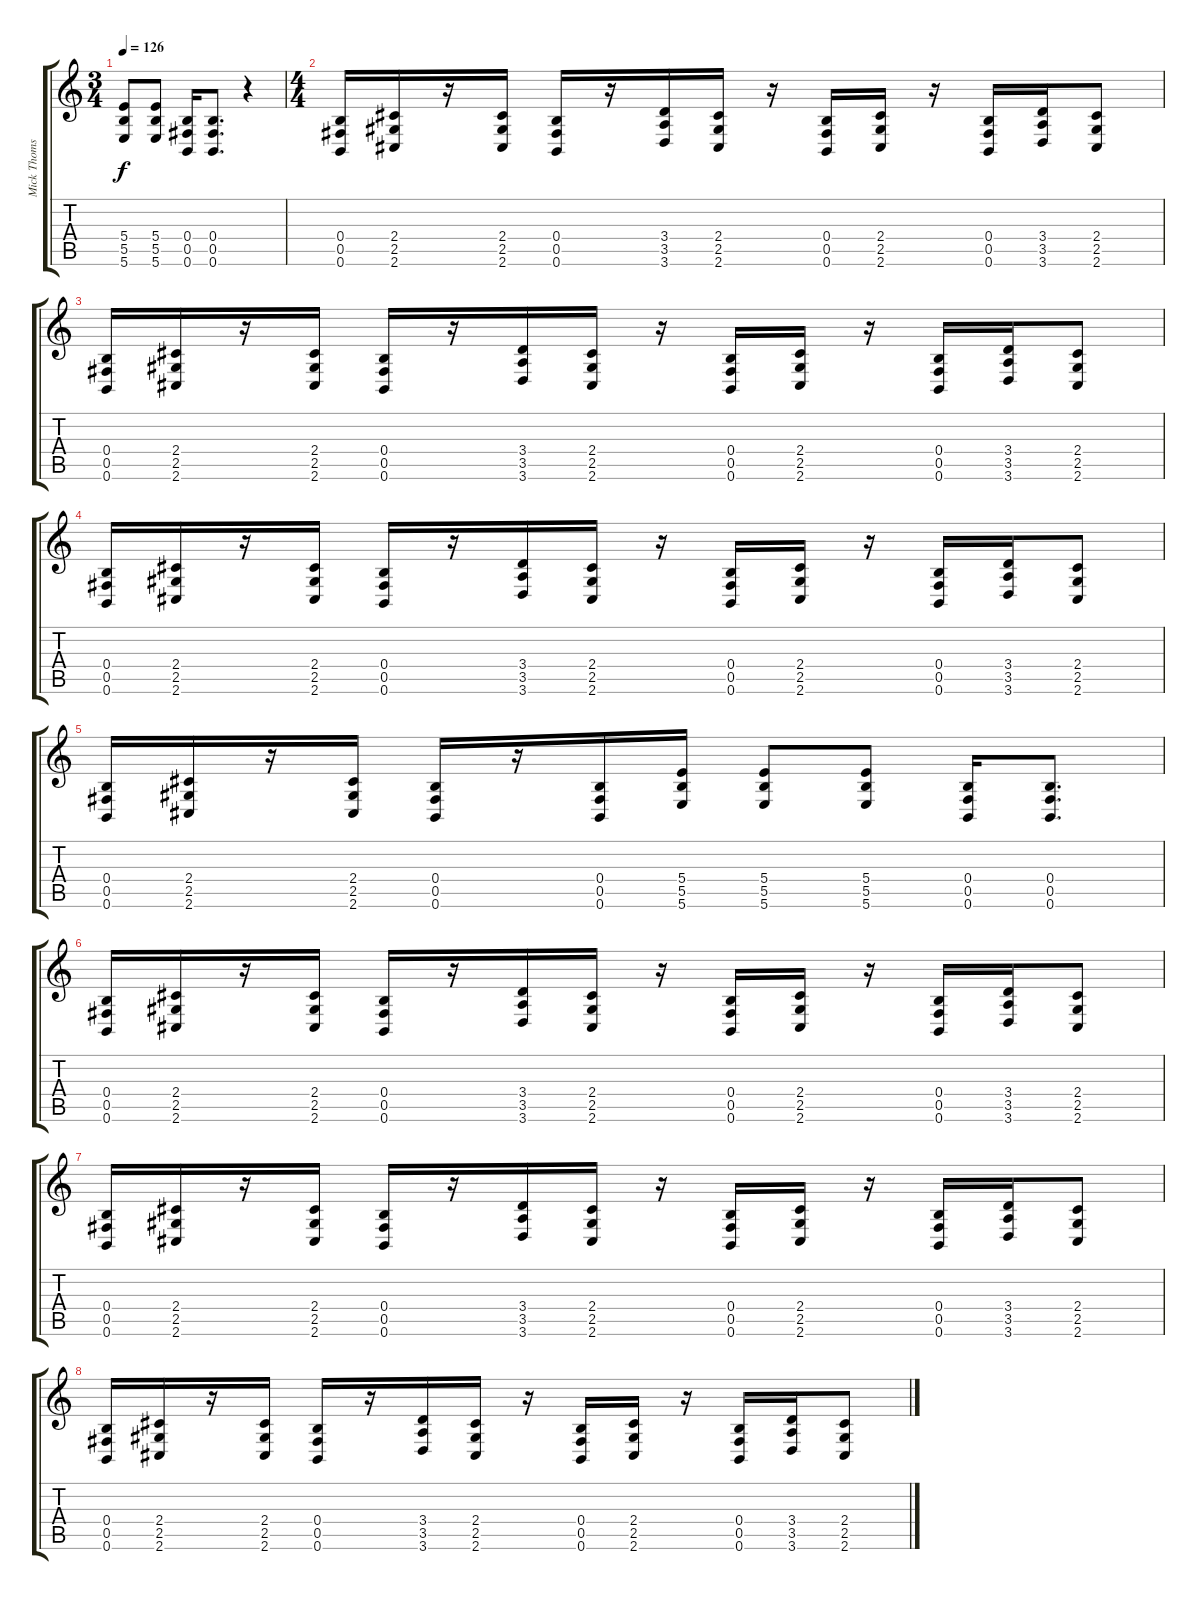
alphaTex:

\track ("Mick Thomson" "Mick Thoms") {instrument distortionguitar}
\staff {score tabs}
\tuning (Db4 Ab3 E3 B2 Gb2 B1) {hide}
\ts (3 4)
\tempo 126
\clef g2
\ks c
(5.4 5.5 5.6).8{dy f} (5.4 5.5 5.6).8 (0.4 0.5 0.6).16 (0.4 0.5 0.6).8{d} r.4 |
\ts (4 4)
(0.4 0.5 0.6).16 (2.4 2.5 2.6).16 r.16 (2.4 2.5 2.6).16 (0.4 0.5 0.6).16 r.16 (3.4 3.5 3.6).16 (2.4 2.5 2.6).16 r.16 (0.4 0.5 0.6).16 (2.4 2.5 2.6).16 r.16 (0.4 0.5 0.6).16 (3.4 3.5 3.6).16 (2.4 2.5 2.6).8 |
(0.4 0.5 0.6).16 (2.4 2.5 2.6).16 r.16 (2.4 2.5 2.6).16 (0.4 0.5 0.6).16 r.16 (3.4 3.5 3.6).16 (2.4 2.5 2.6).16 r.16 (0.4 0.5 0.6).16 (2.4 2.5 2.6).16 r.16 (0.4 0.5 0.6).16 (3.4 3.5 3.6).16 (2.4 2.5 2.6).8 |
(0.4 0.5 0.6).16 (2.4 2.5 2.6).16 r.16 (2.4 2.5 2.6).16 (0.4 0.5 0.6).16 r.16 (3.4 3.5 3.6).16 (2.4 2.5 2.6).16 r.16 (0.4 0.5 0.6).16 (2.4 2.5 2.6).16 r.16 (0.4 0.5 0.6).16 (3.4 3.5 3.6).16 (2.4 2.5 2.6).8 |
(0.4 0.5 0.6).16 (2.4 2.5 2.6).16 r.16 (2.4 2.5 2.6).16 (0.4 0.5 0.6).16 r.16 (0.4 0.5 0.6).16 (5.4 5.5 5.6).16 (5.4 5.5 5.6).8 (5.4 5.5 5.6).8 (0.4 0.5 0.6).16 (0.4 0.5 0.6).8{d} |
(0.4 0.5 0.6).16 (2.4 2.5 2.6).16 r.16 (2.4 2.5 2.6).16 (0.4 0.5 0.6).16 r.16 (3.4 3.5 3.6).16 (2.4 2.5 2.6).16 r.16 (0.4 0.5 0.6).16 (2.4 2.5 2.6).16 r.16 (0.4 0.5 0.6).16 (3.4 3.5 3.6).16 (2.4 2.5 2.6).8 |
(0.4 0.5 0.6).16 (2.4 2.5 2.6).16 r.16 (2.4 2.5 2.6).16 (0.4 0.5 0.6).16 r.16 (3.4 3.5 3.6).16 (2.4 2.5 2.6).16 r.16 (0.4 0.5 0.6).16 (2.4 2.5 2.6).16 r.16 (0.4 0.5 0.6).16 (3.4 3.5 3.6).16 (2.4 2.5 2.6).8 |
(0.4 0.5 0.6).16 (2.4 2.5 2.6).16 r.16 (2.4 2.5 2.6).16 (0.4 0.5 0.6).16 r.16 (3.4 3.5 3.6).16 (2.4 2.5 2.6).16 r.16 (0.4 0.5 0.6).16 (2.4 2.5 2.6).16 r.16 (0.4 0.5 0.6).16 (3.4 3.5 3.6).16 (2.4 2.5 2.6).8
